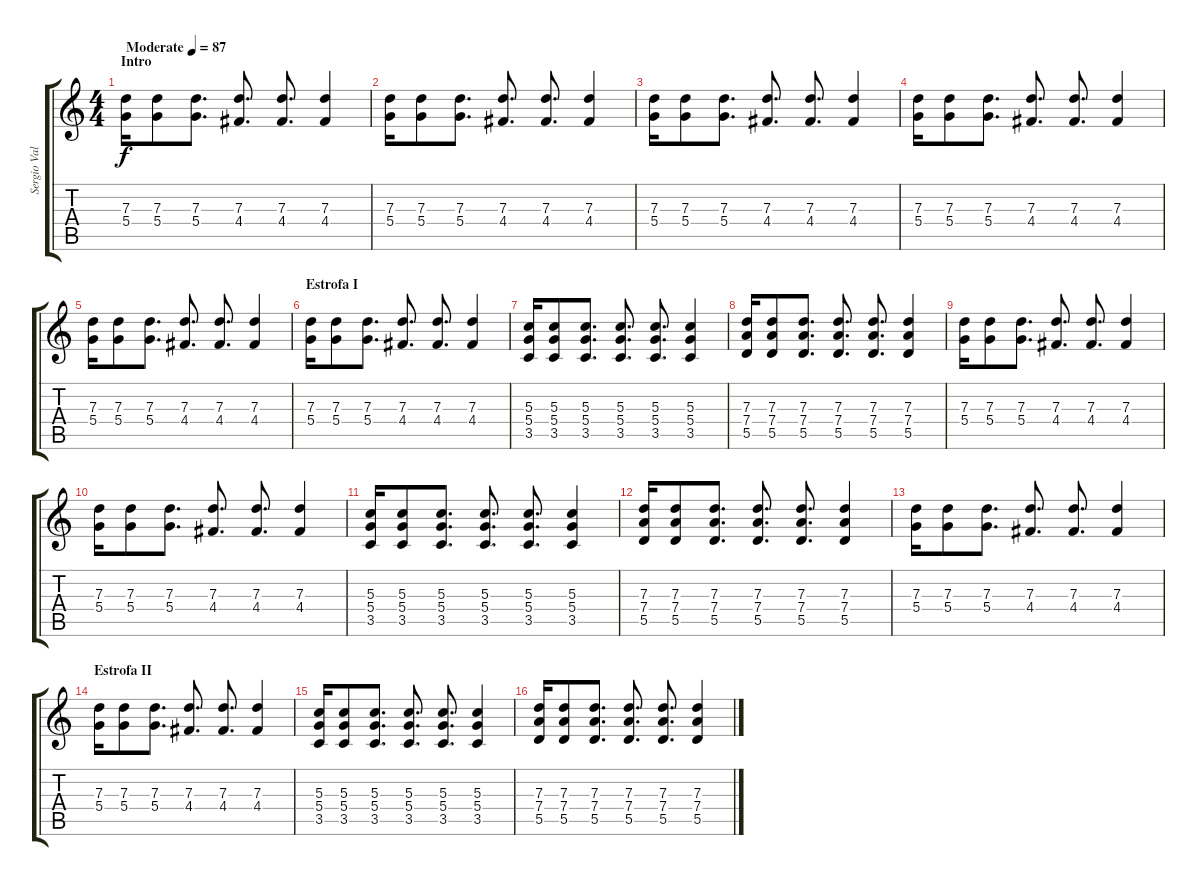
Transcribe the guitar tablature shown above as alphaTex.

\track ("Sergio Vallín (Intro y ritmo)" "Sergio Val") {instrument acousticguitarsteel}
\staff {score tabs}
\tuning (E4 B3 G3 D3 A2 E2) {hide}
\ts (4 4)
\section ("" "Intro")
\tempo (87 "Moderate")
\clef g2
\ks c
(7.3 5.4).16{dy f instrument acousticguitarsteel} (7.3 5.4).8 (7.3 5.4).8{d} (7.3 4.4).8{d} (7.3 4.4).8{d} (7.3 4.4).4 |
(7.3 5.4).16 (7.3 5.4).8 (7.3 5.4).8{d} (7.3 4.4).8{d} (7.3 4.4).8{d} (7.3 4.4).4 |
(7.3 5.4).16 (7.3 5.4).8 (7.3 5.4).8{d} (7.3 4.4).8{d} (7.3 4.4).8{d} (7.3 4.4).4 |
(7.3 5.4).16 (7.3 5.4).8 (7.3 5.4).8{d} (7.3 4.4).8{d} (7.3 4.4).8{d} (7.3 4.4).4 |
(7.3 5.4).16 (7.3 5.4).8 (7.3 5.4).8{d} (7.3 4.4).8{d} (7.3 4.4).8{d} (7.3 4.4).4 |
\section ("" "Estrofa I")
(7.3 5.4).16 (7.3 5.4).8 (7.3 5.4).8{d} (7.3 4.4).8{d} (7.3 4.4).8{d} (7.3 4.4).4 |
(5.3 5.4 3.5).16 (5.3 5.4 3.5).8 (5.3 5.4 3.5).8{d} (5.3 5.4 3.5).8{d} (5.3 5.4 3.5).8{d} (5.3 5.4 3.5).4 |
(7.3 7.4 5.5).16 (7.3 7.4 5.5).8 (7.3 7.4 5.5).8{d} (7.3 7.4 5.5).8{d} (7.3 7.4 5.5).8{d} (7.3 7.4 5.5).4 |
(7.3 5.4).16 (7.3 5.4).8 (7.3 5.4).8{d} (7.3 4.4).8{d} (7.3 4.4).8{d} (7.3 4.4).4 |
(7.3 5.4).16 (7.3 5.4).8 (7.3 5.4).8{d} (7.3 4.4).8{d} (7.3 4.4).8{d} (7.3 4.4).4 |
(5.3 5.4 3.5).16 (5.3 5.4 3.5).8 (5.3 5.4 3.5).8{d} (5.3 5.4 3.5).8{d} (5.3 5.4 3.5).8{d} (5.3 5.4 3.5).4 |
(7.3 7.4 5.5).16 (7.3 7.4 5.5).8 (7.3 7.4 5.5).8{d} (7.3 7.4 5.5).8{d} (7.3 7.4 5.5).8{d} (7.3 7.4 5.5).4 |
(7.3 5.4).16 (7.3 5.4).8 (7.3 5.4).8{d} (7.3 4.4).8{d} (7.3 4.4).8{d} (7.3 4.4).4 |
\section ("" "Estrofa II")
(7.3 5.4).16 (7.3 5.4).8 (7.3 5.4).8{d} (7.3 4.4).8{d} (7.3 4.4).8{d} (7.3 4.4).4 |
(5.3 5.4 3.5).16 (5.3 5.4 3.5).8 (5.3 5.4 3.5).8{d} (5.3 5.4 3.5).8{d} (5.3 5.4 3.5).8{d} (5.3 5.4 3.5).4 |
(7.3 7.4 5.5).16 (7.3 7.4 5.5).8 (7.3 7.4 5.5).8{d} (7.3 7.4 5.5).8{d} (7.3 7.4 5.5).8{d} (7.3 7.4 5.5).4
